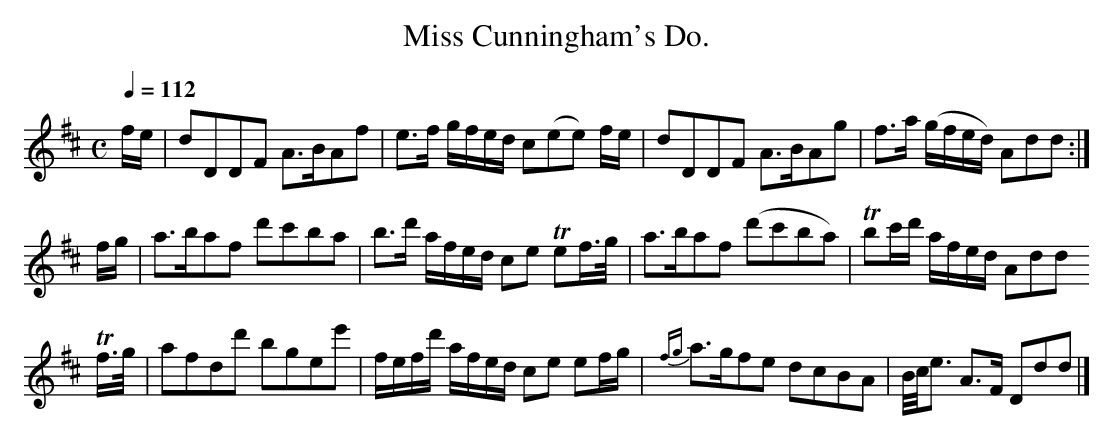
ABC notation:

X:1
T:Miss Cunningham's Do.
M:C
L:1/8
Q:1/4=112
K:D
 f/e/ |dDDF  A>BAf |e>f       g/f/e/d/ c(ee) f/e/ |     dDDF   A>BAg  | f>a      (g/f/e/d/) Add:|
 f/g/ |a>baf d'c'ba|b>d'      a/f/e/d/ ce  Tef/>g/|     a>baf (d'c'ba)|Tbc'/d'/   a/f/e/d/  Add
Tf/>g/|afdd' bgee' |f/e/f/d'/ a/f/e/d/ ce   ef/g/ |{fg}a>gfe dcBA   | B//c//e3/ A>F       Ddd|]
